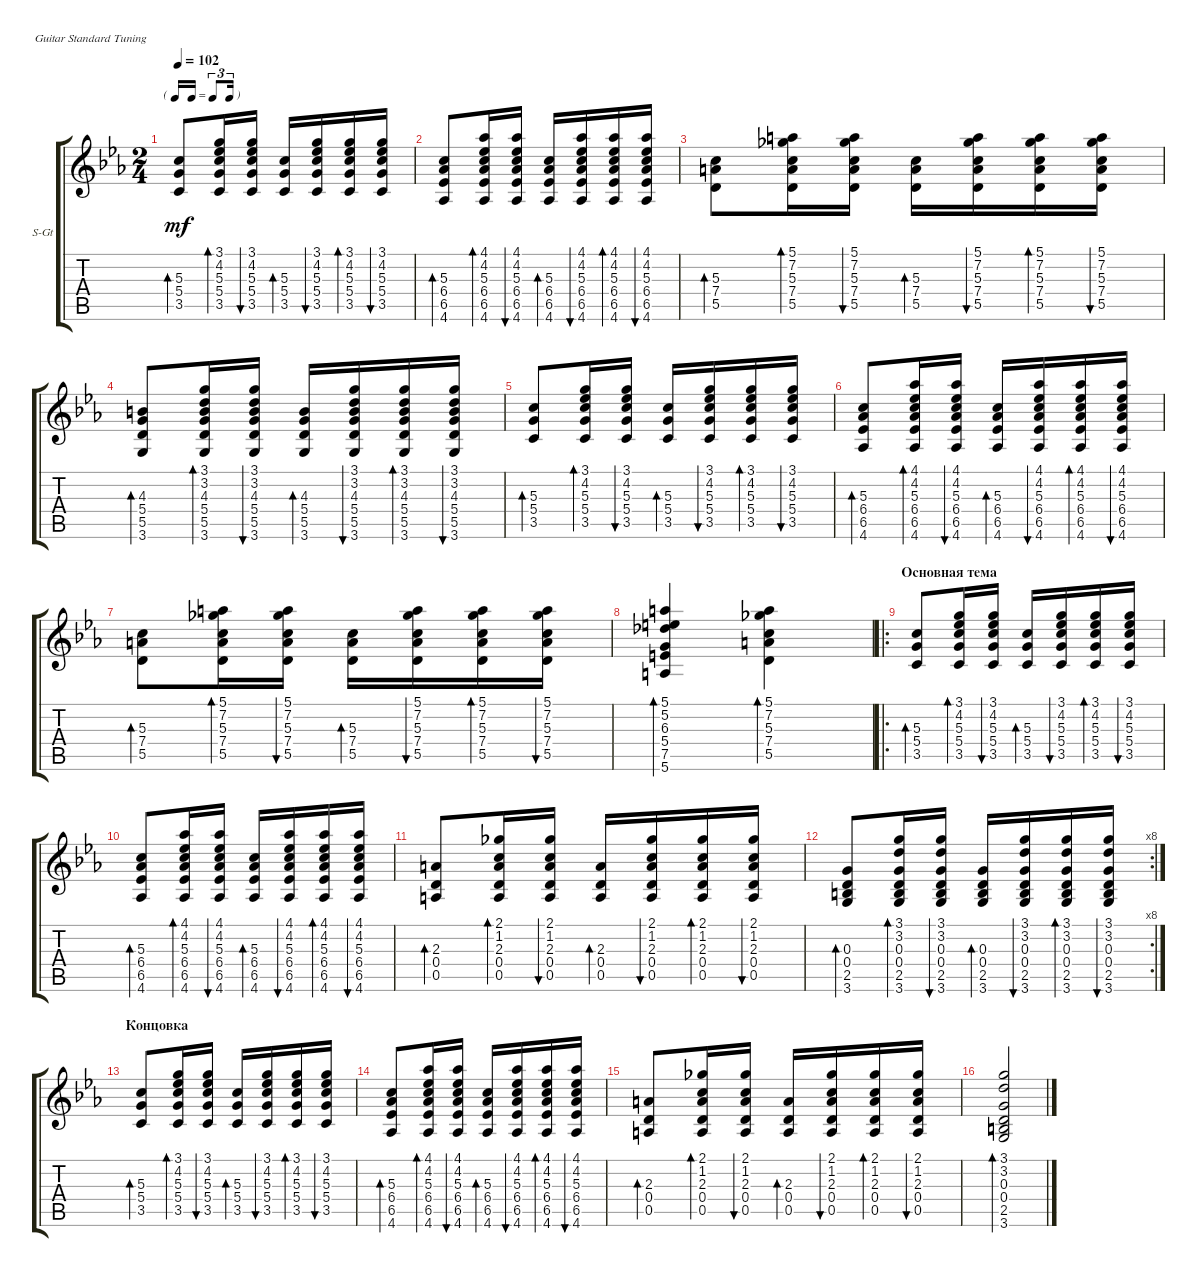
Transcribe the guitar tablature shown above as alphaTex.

\defaultSystemsLayout 4
\bracketExtendMode groupsimilarinstruments
\firstSystemTrackNameOrientation horizontal
\otherSystemsTrackNameOrientation horizontal
\track ("Steel Guitar" "S-Gt") {instrument acousticguitarsteel}
\staff {score tabs}
\tuning (E4 B3 G3 D3 A2 E2)
\ts (2 4)
\tf triplet16th
\tempo 102
\clef g2
\scale
0.468392
\ks cminor
(3.5 5.4 5.3).8{bd 30 dy mf instrument acousticguitarsteel} (3.5 5.4 5.3 4.2 3.1).16{bd 30} (3.5 5.4 5.3 4.2 3.1).16{bu 30} (3.5 5.4 5.3).16{bd 30} (3.5 5.4 5.3 4.2 3.1).16{bu 30} (3.5 5.4 5.3 4.2 3.1).16{bd 30} (3.5 5.4 5.3 4.2 3.1).16{bu 30} |
\scale
0.198507 (6.5 6.4 5.3 4.6).8{bd 30} (6.5 6.4 5.3 4.2 4.1 4.6).16{bd 30} (6.5 6.4 5.3 4.2 4.1 4.6).16{bu 30} (6.5 6.4 5.3 4.6).16{bd 30} (6.5 6.4 5.3 4.2 4.1 4.6).16{bu 30} (6.5 6.4 5.3 4.2 4.1 4.6).16{bd 30} (6.5 6.4 5.3 4.2 4.1 4.6).16{bu 30} |
\scale
0.134428 (5.5 7.4 5.3).8{bd 30} (5.5 7.4 5.3 7.2 5.1).16{bd 30} (5.5 7.4 5.3 7.2 5.1).16{bu 30} (5.5 7.4 5.3).16{bd 30} (5.5 7.4 5.3 7.2 5.1).16{bu 30} (5.5 7.4 5.3 7.2 5.1).16{bd 30} (5.5 7.4 5.3 7.2 5.1).16{bu 30} |
\scale
0.198507 (5.5 5.4 4.3 3.6).8{bd 30} (5.5 5.4 4.3 3.2 3.1 3.6).16{bd 30} (5.5 5.4 4.3 3.2 3.1 3.6).16{bu 30} (5.5 5.4 4.3 3.6).16{bd 30} (5.5 5.4 4.3 3.2 3.1 3.6).16{bu 30} (5.5 5.4 4.3 3.2 3.1 3.6).16{bd 30} (5.5 5.4 4.3 3.2 3.1 3.6).16{bu 30} |
(3.5 5.4 5.3).8{bd 30} (3.5 5.4 5.3 4.2 3.1).16{bd 30} (3.5 5.4 5.3 4.2 3.1).16{bu 30} (3.5 5.4 5.3).16{bd 30} (3.5 5.4 5.3 4.2 3.1).16{bu 30} (3.5 5.4 5.3 4.2 3.1).16{bd 30} (3.5 5.4 5.3 4.2 3.1).16{bu 30} |
(6.5 6.4 5.3 4.6).8{bd 30} (6.5 6.4 5.3 4.2 4.1 4.6).16{bd 30} (6.5 6.4 5.3 4.2 4.1 4.6).16{bu 30} (6.5 6.4 5.3 4.6).16{bd 30} (6.5 6.4 5.3 4.2 4.1 4.6).16{bu 30} (6.5 6.4 5.3 4.2 4.1 4.6).16{bd 30} (6.5 6.4 5.3 4.2 4.1 4.6).16{bu 30} |
(5.5 7.4 5.3).8{bd 30} (5.5 7.4 5.3 7.2 5.1).16{bd 30} (5.5 7.4 5.3 7.2 5.1).16{bu 30} (5.5 7.4 5.3).16{bd 30} (5.5 7.4 5.3 7.2 5.1).16{bu 30} (5.5 7.4 5.3 7.2 5.1).16{bd 30} (5.5 7.4 5.3 7.2 5.1).16{bu 30} |
(5.6 7.5 5.4 6.3 5.2 5.1).4{bd 30} (5.5 7.4 5.3 7.2 5.1).4{bd 30} |
\ro
\section ("" "Основная тема")
(3.5 5.4 5.3).8{bd 30} (3.5 5.4 5.3 4.2 3.1).16{bd 30} (3.5 5.4 5.3 4.2 3.1).16{bu 30} (3.5 5.4 5.3).16{bd 30} (3.5 5.4 5.3 4.2 3.1).16{bu 30} (3.5 5.4 5.3 4.2 3.1).16{bd 30} (3.5 5.4 5.3 4.2 3.1).16{bu 30} |
(6.5 6.4 5.3 4.6).8{bd 30} (6.5 6.4 5.3 4.2 4.1 4.6).16{bd 30} (6.5 6.4 5.3 4.2 4.1 4.6).16{bu 30} (6.5 6.4 5.3 4.6).16{bd 30} (6.5 6.4 5.3 4.2 4.1 4.6).16{bu 30} (6.5 6.4 5.3 4.2 4.1 4.6).16{bd 30} (6.5 6.4 5.3 4.2 4.1 4.6).16{bu 30} |
(0.5 0.4 2.3).8{bd 30} (0.5 0.4 2.3 1.2 2.1).16{bd 30} (0.5 0.4 2.3 1.2 2.1).16{bu 30} (0.5 0.4 2.3).16{bd 30} (0.5 0.4 2.3 1.2 2.1).16{bu 30} (0.5 0.4 2.3 1.2 2.1).16{bd 30} (0.5 0.4 2.3 1.2 2.1).16{bu 30} |
\rc 8
(2.5 0.4 0.3 3.6).8{bd 30} (2.5 0.4 0.3 3.2 3.1 3.6).16{bd 30} (2.5 0.4 0.3 3.2 3.1 3.6).16{bu 30} (2.5 0.4 0.3 3.6).16{bd 30} (2.5 0.4 0.3 3.2 3.1 3.6).16{bu 30} (2.5 0.4 0.3 3.2 3.1 3.6).16{bd 30} (2.5 0.4 0.3 3.2 3.1 3.6).16{bu 30} |
\section ("" "Концовка")
(3.5 5.4 5.3).8{bd 30} (3.5 5.4 5.3 4.2 3.1).16{bd 30} (3.5 5.4 5.3 4.2 3.1).16{bu 30} (3.5 5.4 5.3).16{bd 30} (3.5 5.4 5.3 4.2 3.1).16{bu 30} (3.5 5.4 5.3 4.2 3.1).16{bd 30} (3.5 5.4 5.3 4.2 3.1).16{bu 30} |
(6.5 6.4 5.3 4.6).8{bd 30} (6.5 6.4 5.3 4.2 4.1 4.6).16{bd 30} (6.5 6.4 5.3 4.2 4.1 4.6).16{bu 30} (6.5 6.4 5.3 4.6).16{bd 30} (6.5 6.4 5.3 4.2 4.1 4.6).16{bu 30} (6.5 6.4 5.3 4.2 4.1 4.6).16{bd 30} (6.5 6.4 5.3 4.2 4.1 4.6).16{bu 30} |
(0.5 0.4 2.3).8{bd 30} (0.5 0.4 2.3 1.2 2.1).16{bd 30} (0.5 0.4 2.3 1.2 2.1).16{bu 30} (0.5 0.4 2.3).16{bd 30} (0.5 0.4 2.3 1.2 2.1).16{bu 30} (0.5 0.4 2.3 1.2 2.1).16{bd 30} (0.5 0.4 2.3 1.2 2.1).16{bu 30} |
(2.5 0.4 0.3 3.2 3.1 3.6).2{bd 30}
